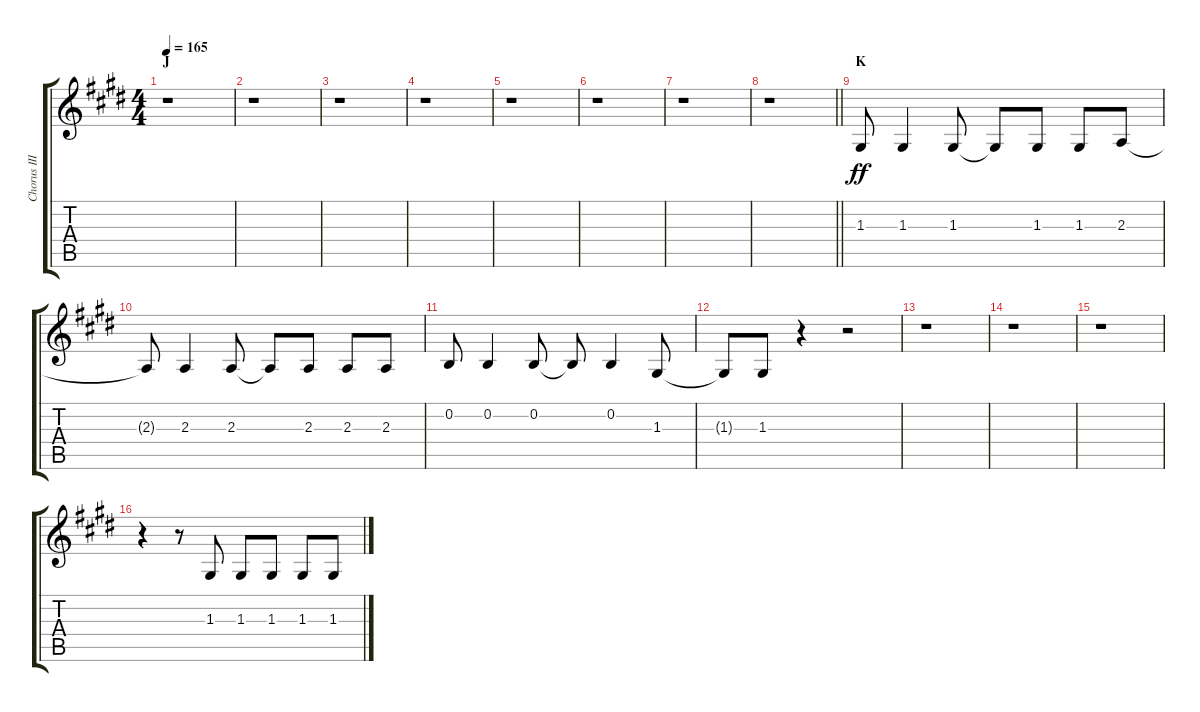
\track ("Chorus III" "Chorus III") {instrument voiceoohs}
\staff {score tabs}
\tuning (E4 B3 G3 D3 A2 E2) {hide}
\ts (4 4)
\section ("" "J")
\tempo 165
\clef g2
\ks e
r.1{dy ff} |
r.1 |
r.1 |
r.1 |
r.1 |
r.1 |
r.1 |
\barLineRight lightlight
r.1 |
\section ("" "K")
1.3.8 1.3.4 1.3.8 1.3{t}.8 1.3.8 1.3.8 2.3.8 |
2.3{t}.8 2.3.4 2.3.8 2.3{t}.8 2.3.8 2.3.8 2.3.8 |
0.2.8 0.2.4 0.2.8 0.2{t}.8 0.2.4 1.3.8 |
1.3{t}.8 1.3.8 r.4 r.2 |
r.1 |
r.1 |
r.1 |
r.4 r.8 1.3.8 1.3.8 1.3.8 1.3.8 1.3.8
